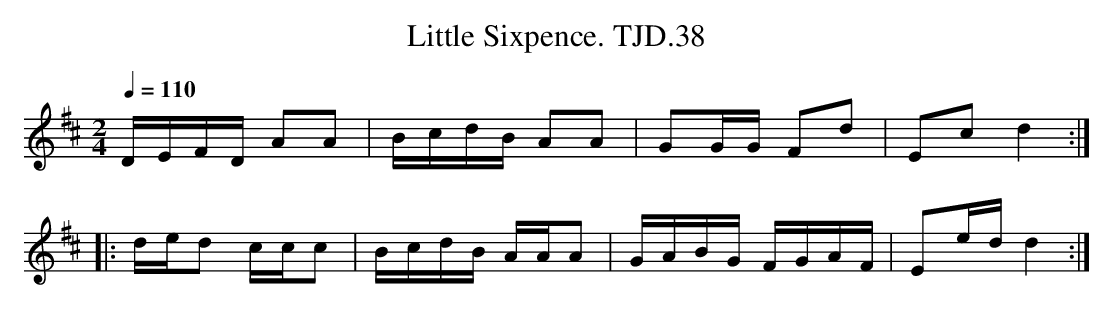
X:1
T:Little Sixpence. TJD.38
L:1/16
M:2/4
Q:1/4=110
K:D
DEFD A2A2|BcdB A2A2|G2GG F2d2|E2c2d4:|!
|:ded2 ccc2|BcdB AAA2|GABG FGAF|E2ed d4:|]
